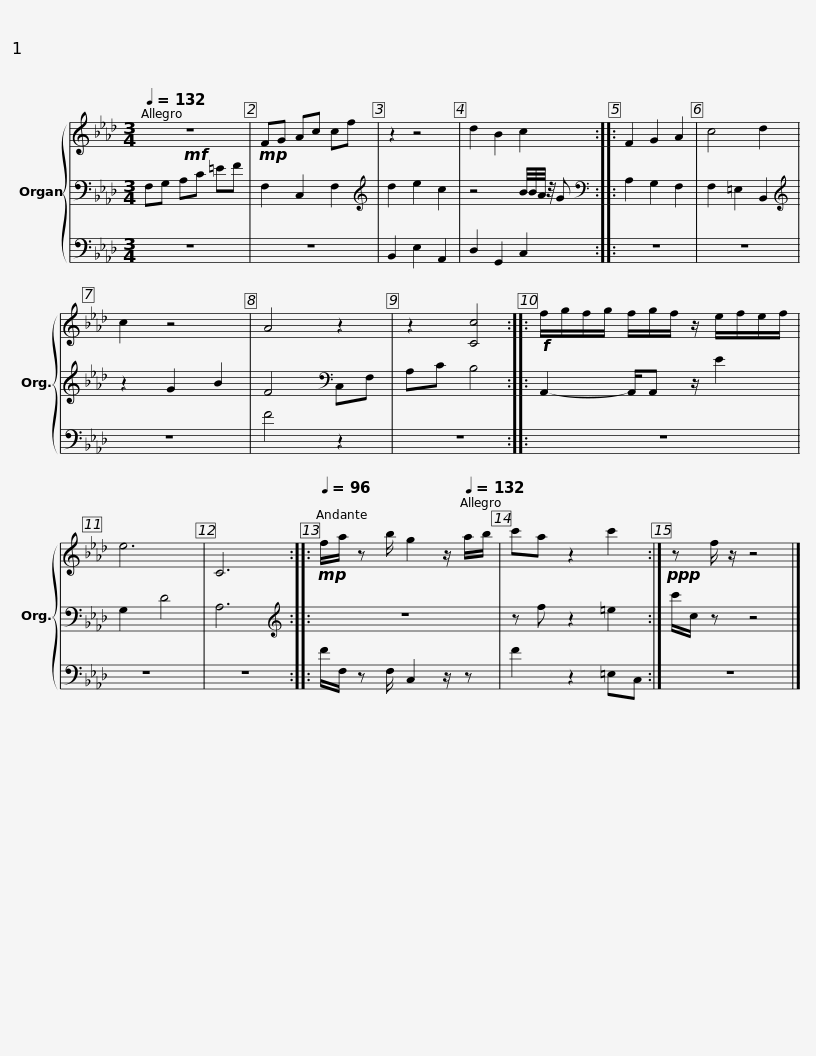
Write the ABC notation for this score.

X:1
%%score { 1 | 2 | 3 }
L:1/8
Q:1/4=132
M:3/4
I:linebreak $
K:Ab
V:1 treble
V:2 bass
V:3 bass
V:1
!mf! z6 |!mp! FG Ac cf | z2 z4 | d2 B2 c2 :: F2 G2 A2 | %5
 c4 d2 | c2 z4 |$ A4 z2 | z2 [Cc]4 ::!f! f/g/f/g/ f/g/f/ z/ e/f/e/f/ | %10
 e6 | C6 ::[Q:1/4=96]!mp! f/a/ z b/ g2 z/[Q:1/4=132] a/b/ |$ c'a z2 c'2 :|!ppp! z f/ z/ z4 |] %15
V:2
 F,G, A,C =EF | F,2 C,2 F,2 |[K:treble] d2 e2 c2 | z4 B/4B/4A/4 z/4 G ::[K:bass] A,2 G,2 F,2 | %5
 F,2 =E,2 B,,2 |[K:treble] z2 G2 B2 |$ F4[K:bass] C,F, | A,C B,4 :: A,,2- A,,/A,, z/ E2 | %10
 G,2 D4 | A,6 ::[K:treble] z6 |$ z f z2 =e2 :| c'/c/ z z4 |] %15
V:3
 z6 | z6 | B,,2 E,2 A,,2 | D,2 G,,2 C,2 :: z6 | %5
 z6 | z6 |$ F4 z2 | z6 :: z6 | %10
 z6 | z6 :: F/F,/ z F,/ C,2 z/ z |$ F2 z2 =E,C, :| z6 |] %15
